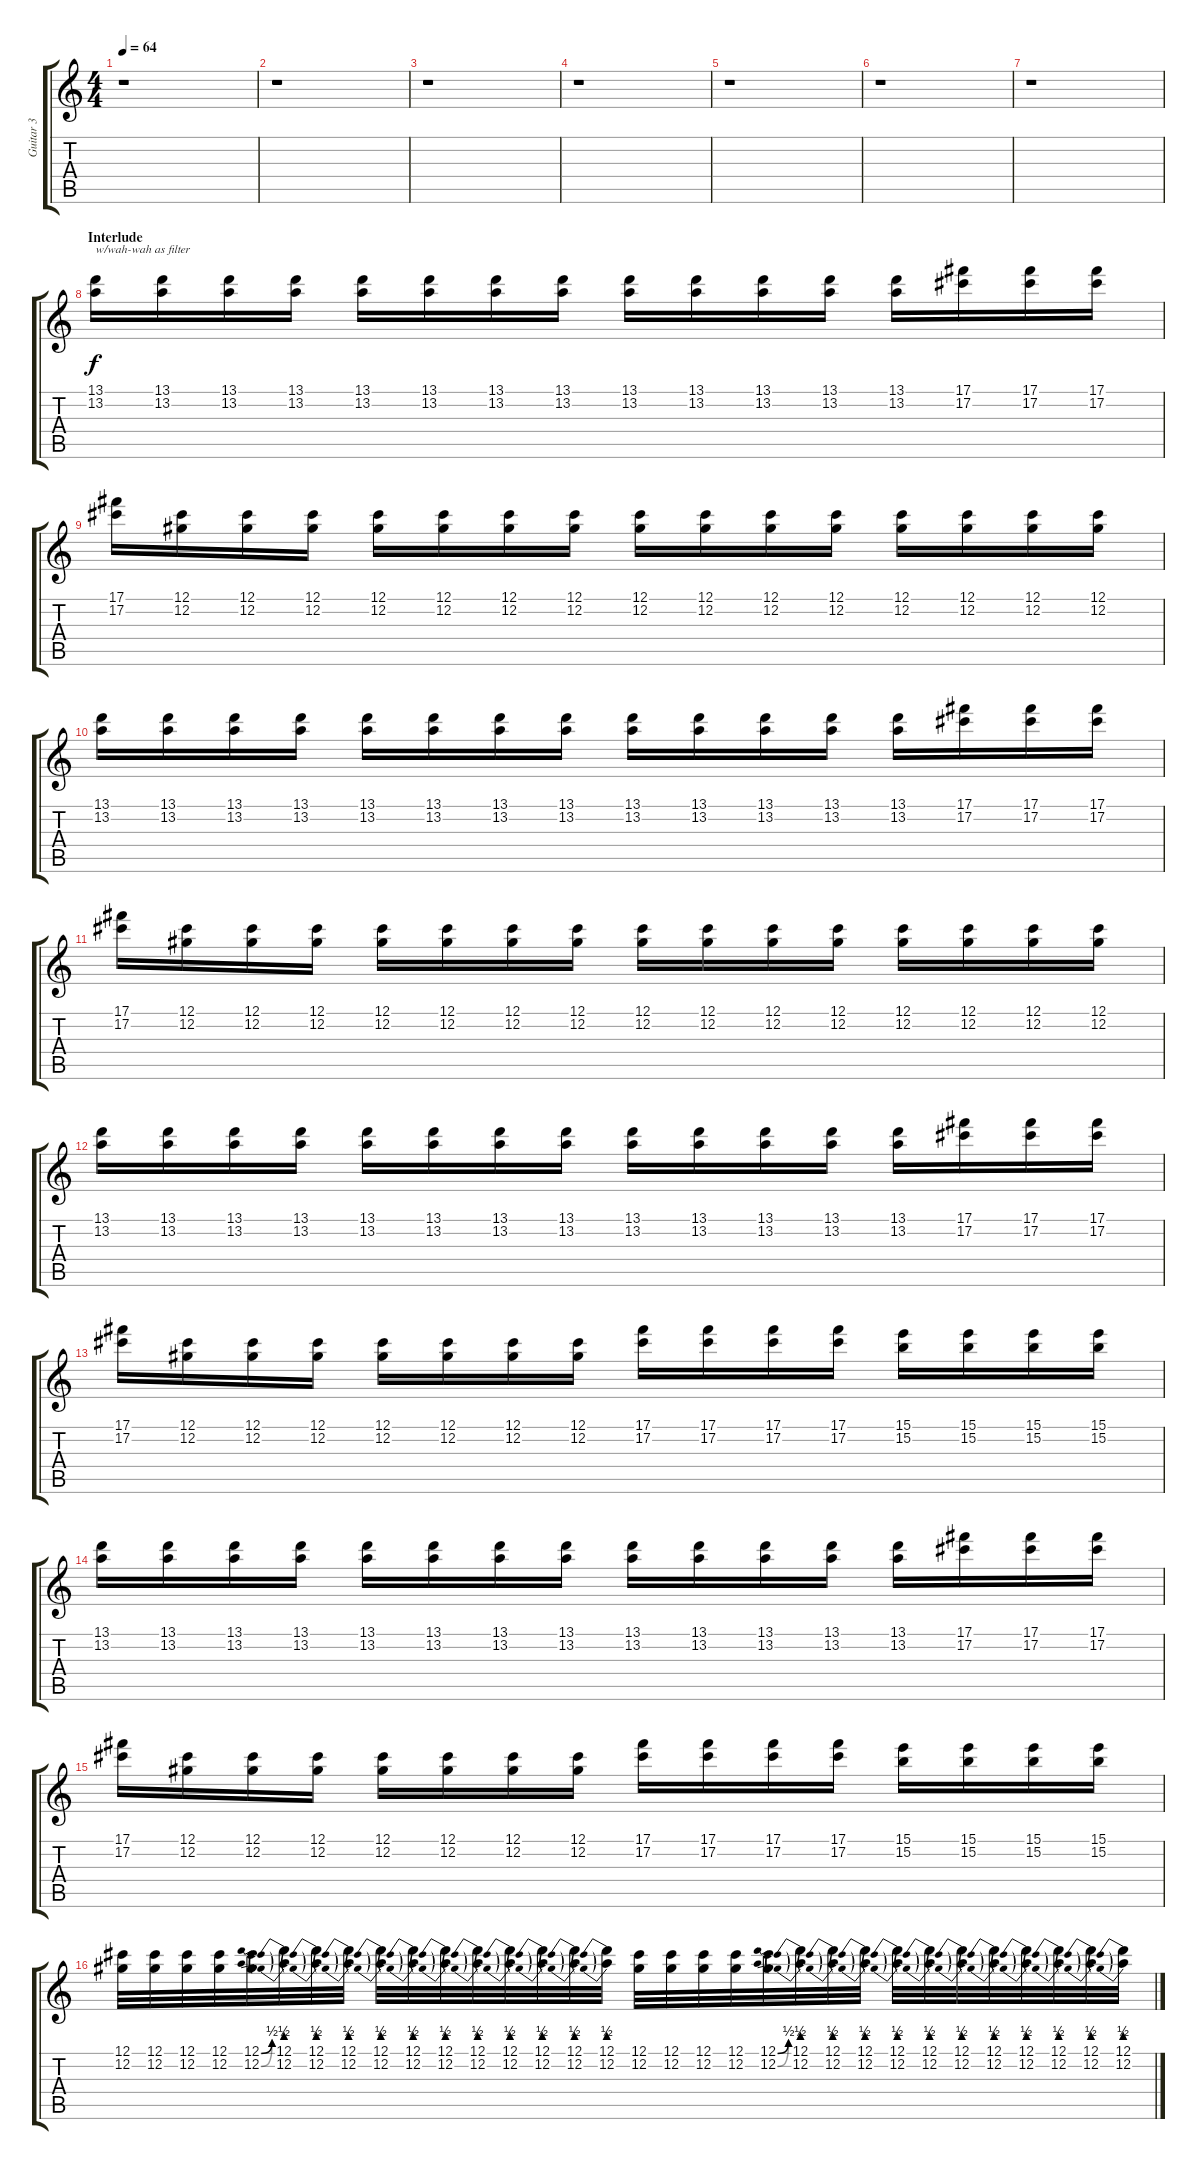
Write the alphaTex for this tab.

\track ("Guitar 3" "Guitar 3") {instrument distortionguitar}
\staff {score tabs}
\tuning (Db4 Ab3 E3 B2 Gb2 B1) {hide}
\ts (4 4)
\tempo 64
\clef g2
\ks c
r.1{dy f} |
r.1 |
r.1 |
r.1 |
r.1 |
r.1 |
r.1 |
\section ("" "Interlude")
(13.1 13.2).16{txt "w/wah-wah as filter" volume 13} (13.1 13.2).16 (13.1 13.2).16 (13.1 13.2).16 (13.1 13.2).16 (13.1 13.2).16 (13.1 13.2).16 (13.1 13.2).16 (13.1 13.2).16 (13.1 13.2).16 (13.1 13.2).16 (13.1 13.2).16 (13.1 13.2).16 (17.1 17.2).16 (17.1 17.2).16 (17.1 17.2).16 |
(17.1 17.2).16 (12.1 12.2).16 (12.1 12.2).16 (12.1 12.2).16 (12.1 12.2).16 (12.1 12.2).16 (12.1 12.2).16 (12.1 12.2).16 (12.1 12.2).16 (12.1 12.2).16 (12.1 12.2).16 (12.1 12.2).16 (12.1 12.2).16 (12.1 12.2).16 (12.1 12.2).16 (12.1 12.2).16 |
(13.1 13.2).16 (13.1 13.2).16 (13.1 13.2).16 (13.1 13.2).16 (13.1 13.2).16 (13.1 13.2).16 (13.1 13.2).16 (13.1 13.2).16 (13.1 13.2).16 (13.1 13.2).16 (13.1 13.2).16 (13.1 13.2).16 (13.1 13.2).16 (17.1 17.2).16 (17.1 17.2).16 (17.1 17.2).16 |
(17.1 17.2).16 (12.1 12.2).16 (12.1 12.2).16 (12.1 12.2).16 (12.1 12.2).16 (12.1 12.2).16 (12.1 12.2).16 (12.1 12.2).16 (12.1 12.2).16 (12.1 12.2).16 (12.1 12.2).16 (12.1 12.2).16 (12.1 12.2).16 (12.1 12.2).16 (12.1 12.2).16 (12.1 12.2).16 |
(13.1 13.2).16 (13.1 13.2).16 (13.1 13.2).16 (13.1 13.2).16 (13.1 13.2).16 (13.1 13.2).16 (13.1 13.2).16 (13.1 13.2).16 (13.1 13.2).16 (13.1 13.2).16 (13.1 13.2).16 (13.1 13.2).16 (13.1 13.2).16 (17.1 17.2).16 (17.1 17.2).16 (17.1 17.2).16 |
(17.1 17.2).16 (12.1 12.2).16 (12.1 12.2).16 (12.1 12.2).16 (12.1 12.2).16 (12.1 12.2).16 (12.1 12.2).16 (12.1 12.2).16 (17.1 17.2).16 (17.1 17.2).16 (17.1 17.2).16 (17.1 17.2).16 (15.1 15.2).16 (15.1 15.2).16 (15.1 15.2).16 (15.1 15.2).16 |
(13.1 13.2).16 (13.1 13.2).16 (13.1 13.2).16 (13.1 13.2).16 (13.1 13.2).16 (13.1 13.2).16 (13.1 13.2).16 (13.1 13.2).16 (13.1 13.2).16 (13.1 13.2).16 (13.1 13.2).16 (13.1 13.2).16 (13.1 13.2).16 (17.1 17.2).16 (17.1 17.2).16 (17.1 17.2).16 |
(17.1 17.2).16 (12.1 12.2).16 (12.1 12.2).16 (12.1 12.2).16 (12.1 12.2).16 (12.1 12.2).16 (12.1 12.2).16 (12.1 12.2).16 (17.1 17.2).16 (17.1 17.2).16 (17.1 17.2).16 (17.1 17.2).16 (15.1 15.2).16 (15.1 15.2).16 (15.1 15.2).16 (15.1 15.2).16 |
(12.1 12.2).32 (12.1 12.2).32 (12.1 12.2).32 (12.1 12.2).32 (12.1{be (bend 0 0 60 2)} 12.2{be (bend 0 0 60 2)}).32 (12.1{be (prebend 0 2 60 2)} 12.2{be (prebend 0 2 60 2)}).32 (12.1{be (prebend 0 2 60 2)} 12.2{be (prebend 0 2 60 2)}).32 (12.1{be (prebend 0 2 60 2)} 12.2{be (prebend 0 2 60 2)}).32 (12.1{be (prebend 0 2 60 2)} 12.2{be (prebend 0 2 60 2)}).32 (12.1{be (prebend 0 2 60 2)} 12.2{be (prebend 0 2 60 2)}).32 (12.1{be (prebend 0 2 60 2)} 12.2{be (prebend 0 2 60 2)}).32 (12.1{be (prebend 0 2 60 2)} 12.2{be (prebend 0 2 60 2)}).32 (12.1{be (prebend 0 2 60 2)} 12.2{be (prebend 0 2 60 2)}).32 (12.1{be (prebend 0 2 60 2)} 12.2{be (prebend 0 2 60 2)}).32 (12.1{be (prebend 0 2 60 2)} 12.2{be (prebend 0 2 60 2)}).32 (12.1{be (prebend 0 2 60 2)} 12.2{be (prebend 0 2 60 2)}).32 (12.1 12.2).32 (12.1 12.2).32 (12.1 12.2).32 (12.1 12.2).32 (12.1{be (bend 0 0 60 2)} 12.2{be (bend 0 0 60 2)}).32 (12.1{be (prebend 0 2 60 2)} 12.2{be (prebend 0 2 60 2)}).32 (12.1{be (prebend 0 2 60 2)} 12.2{be (prebend 0 2 60 2)}).32 (12.1{be (prebend 0 2 60 2)} 12.2{be (prebend 0 2 60 2)}).32 (12.1{be (prebend 0 2 60 2)} 12.2{be (prebend 0 2 60 2)}).32 (12.1{be (prebend 0 2 60 2)} 12.2{be (prebend 0 2 60 2)}).32 (12.1{be (prebend 0 2 60 2)} 12.2{be (prebend 0 2 60 2)}).32 (12.1{be (prebend 0 2 60 2)} 12.2{be (prebend 0 2 60 2)}).32 (12.1{be (prebend 0 2 60 2)} 12.2{be (prebend 0 2 60 2)}).32 (12.1{be (prebend 0 2 60 2)} 12.2{be (prebend 0 2 60 2)}).32 (12.1{be (prebend 0 2 60 2)} 12.2{be (prebend 0 2 60 2)}).32 (12.1{be (prebend 0 2 60 2)} 12.2{be (prebend 0 2 60 2)}).32
